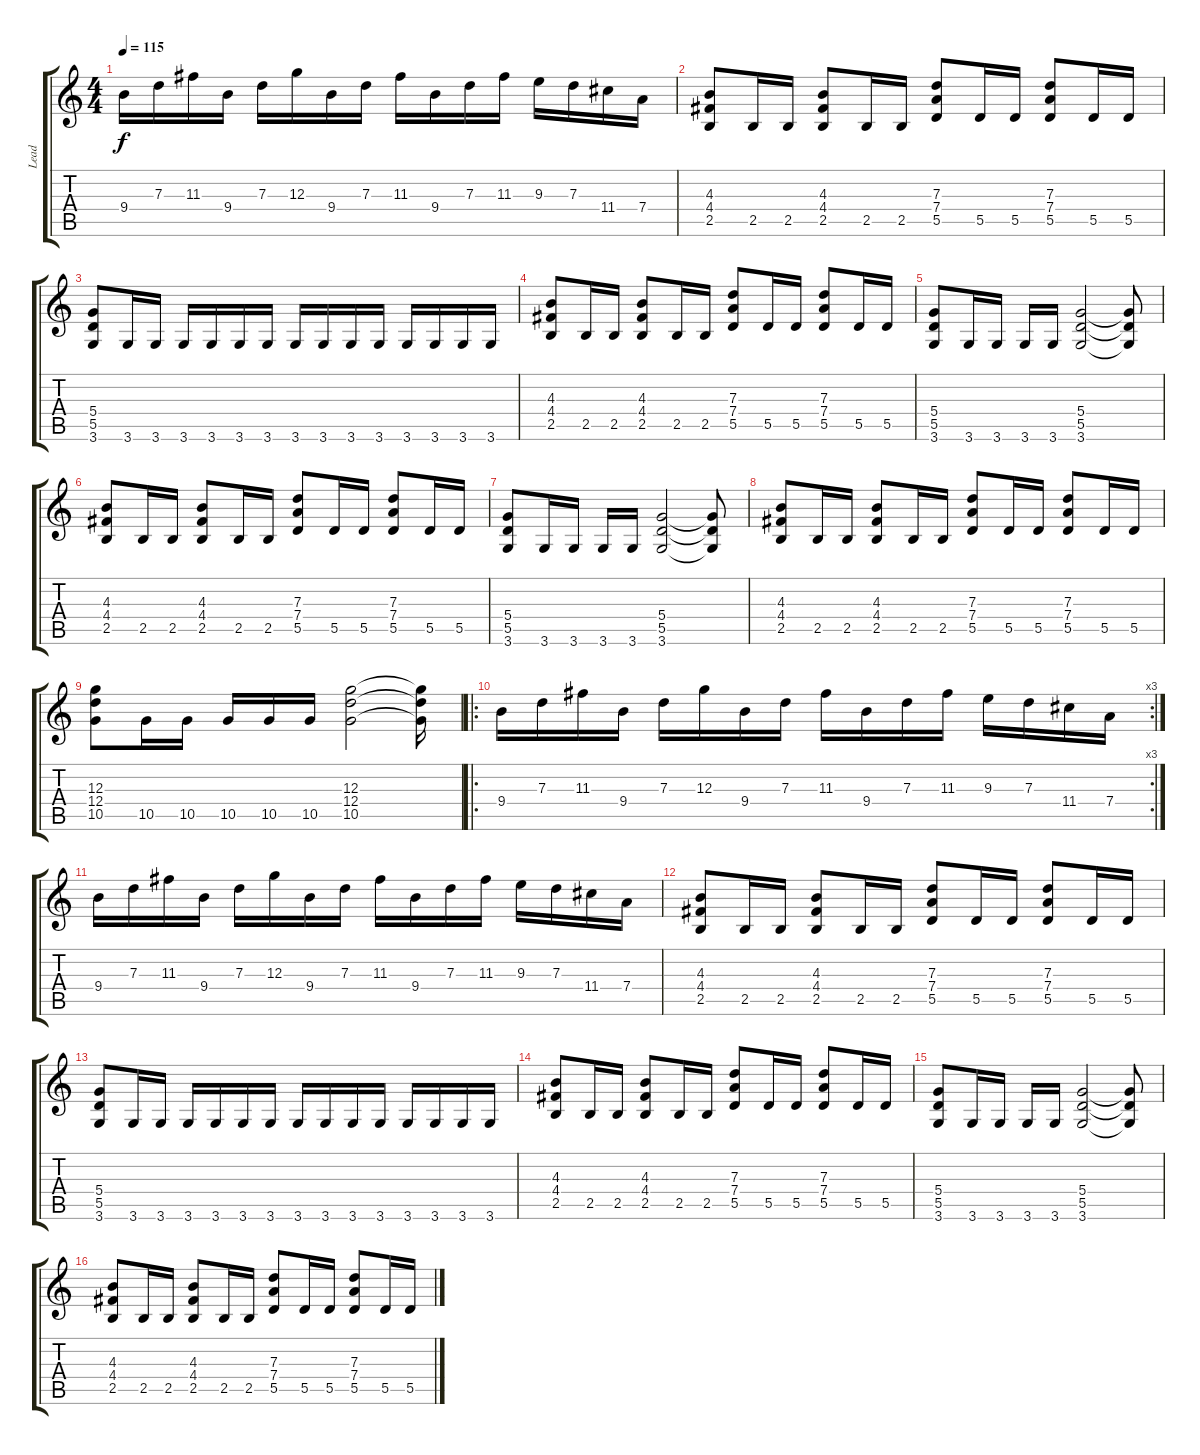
\track ("Lead" "Lead") {instrument distortionguitar}
\staff {score tabs}
\tuning (E4 B3 G3 D3 A2 E2) {hide}
\ts (4 4)
\tempo 115
\clef g2
\ks c
9.4.16{dy f} 7.3.16 11.3.16 9.4.16 7.3.16 12.3.16 9.4.16 7.3.16 11.3.16 9.4.16 7.3.16 11.3.16 9.3.16 7.3.16 11.4.16 7.4.16 |
(4.3 4.4 2.5).8 2.5.16 2.5.16 (4.3 4.4 2.5).8 2.5.16 2.5.16 (7.3 7.4 5.5).8 5.5.16 5.5.16 (7.3 7.4 5.5).8 5.5.16 5.5.16 |
(5.4 5.5 3.6).8 3.6.16 3.6.16 3.6.16 3.6.16 3.6.16 3.6.16 3.6.16 3.6.16 3.6.16 3.6.16 3.6.16 3.6.16 3.6.16 3.6.16 |
(4.3 4.4 2.5).8 2.5.16 2.5.16 (4.3 4.4 2.5).8 2.5.16 2.5.16 (7.3 7.4 5.5).8 5.5.16 5.5.16 (7.3 7.4 5.5).8 5.5.16 5.5.16 |
(5.4 5.5 3.6).8 3.6.16 3.6.16 3.6.16 3.6.16 (5.4 5.5 3.6).2 (5.4{t} 5.5{t} 3.6{t}).8 |
(4.3 4.4 2.5).8 2.5.16 2.5.16 (4.3 4.4 2.5).8 2.5.16 2.5.16 (7.3 7.4 5.5).8 5.5.16 5.5.16 (7.3 7.4 5.5).8 5.5.16 5.5.16 |
(5.4 5.5 3.6).8 3.6.16 3.6.16 3.6.16 3.6.16 (5.4 5.5 3.6).2 (5.4{t} 5.5{t} 3.6{t}).8 |
(4.3 4.4 2.5).8 2.5.16 2.5.16 (4.3 4.4 2.5).8 2.5.16 2.5.16 (7.3 7.4 5.5).8 5.5.16 5.5.16 (7.3 7.4 5.5).8 5.5.16 5.5.16 |
(12.3 12.4 10.5).8 10.5.16 10.5.16 10.5.16 10.5.16 10.5.16 (12.3 12.4 10.5).2 (12.3{t} 12.4{t} 10.5{t}).16 |
\ro
\rc 3
9.4.16 7.3.16 11.3.16 9.4.16 7.3.16 12.3.16 9.4.16 7.3.16 11.3.16 9.4.16 7.3.16 11.3.16 9.3.16 7.3.16 11.4.16 7.4.16 |
9.4.16 7.3.16 11.3.16 9.4.16 7.3.16 12.3.16 9.4.16 7.3.16 11.3.16 9.4.16 7.3.16 11.3.16 9.3.16 7.3.16 11.4.16 7.4.16 |
(4.3 4.4 2.5).8 2.5.16 2.5.16 (4.3 4.4 2.5).8 2.5.16 2.5.16 (7.3 7.4 5.5).8 5.5.16 5.5.16 (7.3 7.4 5.5).8 5.5.16 5.5.16 |
(5.4 5.5 3.6).8 3.6.16 3.6.16 3.6.16 3.6.16 3.6.16 3.6.16 3.6.16 3.6.16 3.6.16 3.6.16 3.6.16 3.6.16 3.6.16 3.6.16 |
(4.3 4.4 2.5).8 2.5.16 2.5.16 (4.3 4.4 2.5).8 2.5.16 2.5.16 (7.3 7.4 5.5).8 5.5.16 5.5.16 (7.3 7.4 5.5).8 5.5.16 5.5.16 |
(5.4 5.5 3.6).8 3.6.16 3.6.16 3.6.16 3.6.16 (5.4 5.5 3.6).2 (5.4{t} 5.5{t} 3.6{t}).8 |
(4.3 4.4 2.5).8 2.5.16 2.5.16 (4.3 4.4 2.5).8 2.5.16 2.5.16 (7.3 7.4 5.5).8 5.5.16 5.5.16 (7.3 7.4 5.5).8 5.5.16 5.5.16
